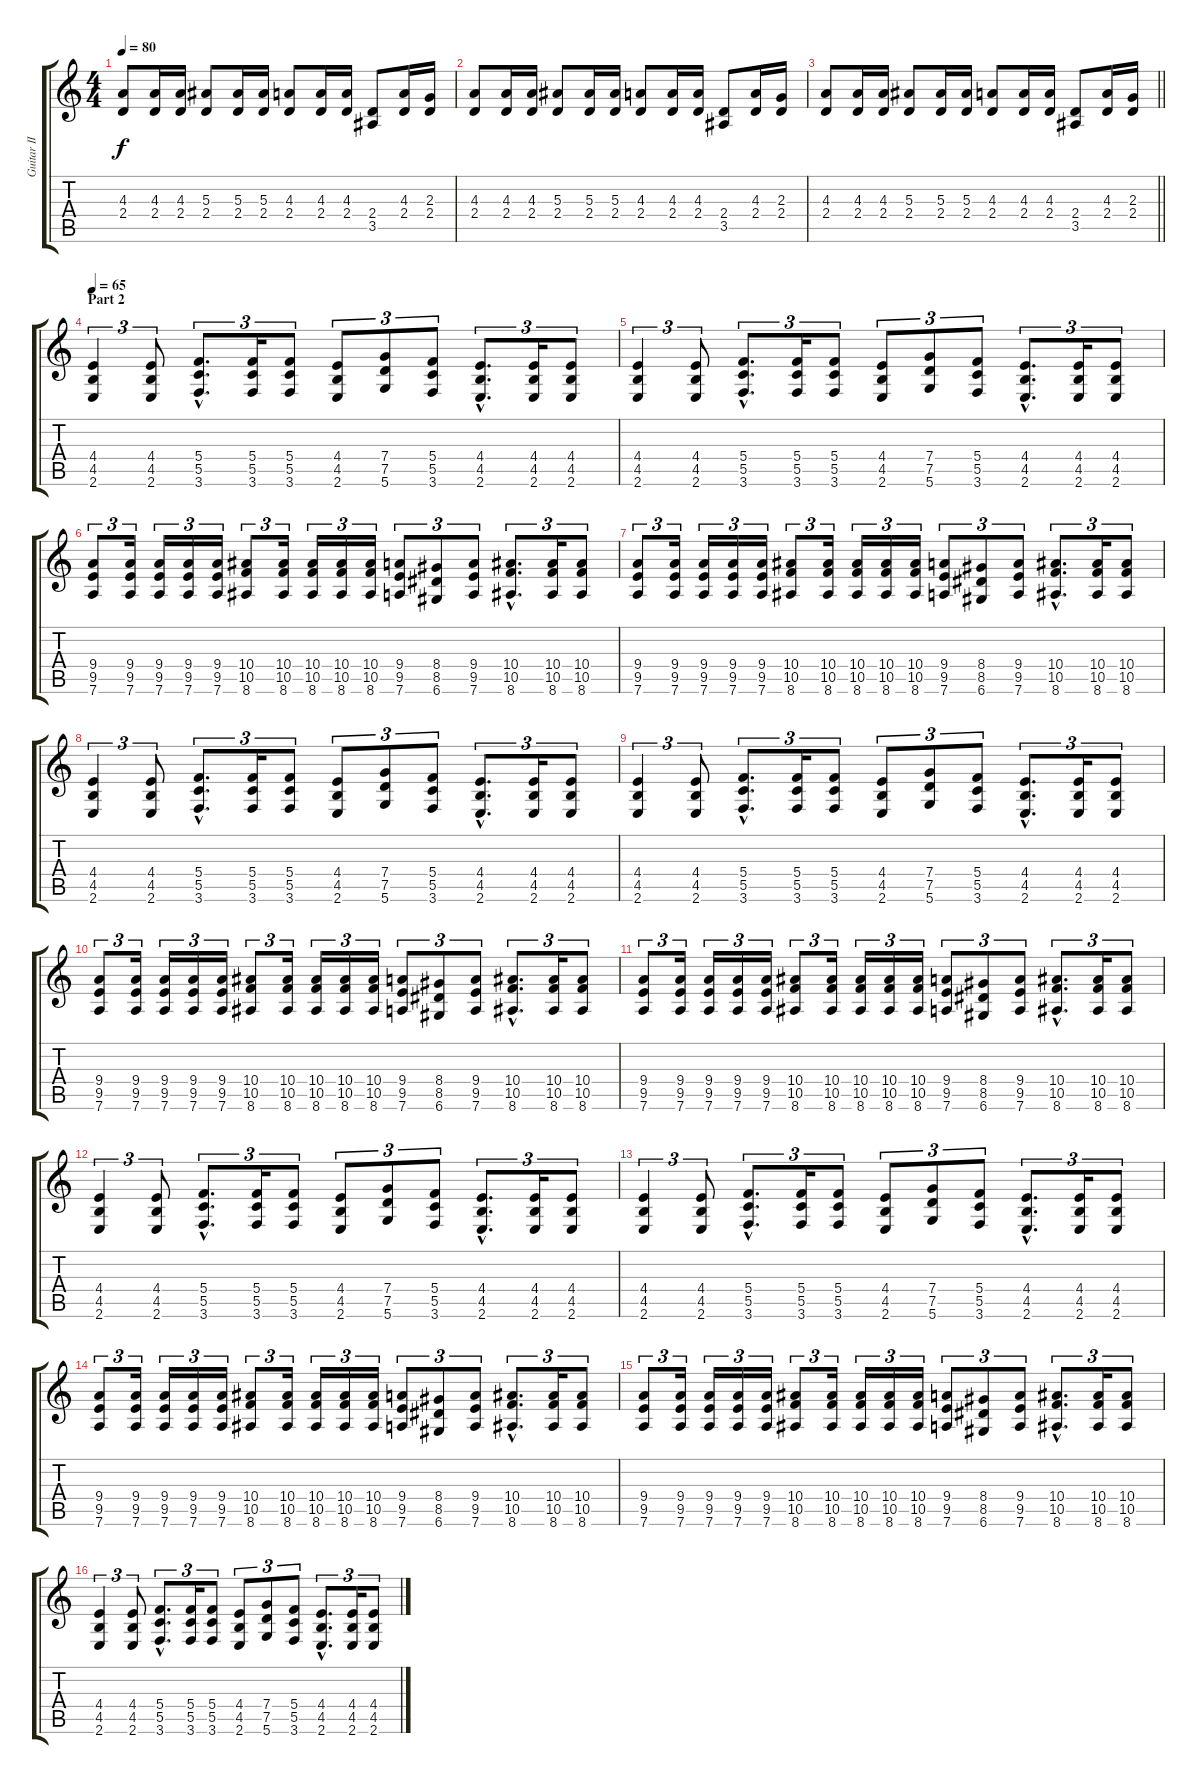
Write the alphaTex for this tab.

\track ("Guitar II" "Guitar II") {instrument distortionguitar}
\staff {score tabs}
\tuning (D4 A3 F3 C3 G2 D2) {hide}
\ts (4 4)
\tempo 80
\clef g2
\ks c
(4.3 2.4).8{dy f} (4.3 2.4).16 (4.3 2.4).16 (5.3 2.4).8 (5.3 2.4).16 (5.3 2.4).16 (4.3 2.4).8 (4.3 2.4).16 (4.3 2.4).16 (2.4 3.5).8 (4.3 2.4).16 (2.3 2.4).16 |
(4.3 2.4).8 (4.3 2.4).16 (4.3 2.4).16 (5.3 2.4).8 (5.3 2.4).16 (5.3 2.4).16 (4.3 2.4).8 (4.3 2.4).16 (4.3 2.4).16 (2.4 3.5).8 (4.3 2.4).16 (2.3 2.4).16 |
\barLineRight lightlight
(4.3 2.4).8 (4.3 2.4).16 (4.3 2.4).16 (5.3 2.4).8 (5.3 2.4).16 (5.3 2.4).16 (4.3 2.4).8 (4.3 2.4).16 (4.3 2.4).16 (2.4 3.5).8 (4.3 2.4).16 (2.3 2.4).16 |
\section ("" "Part 2")
\tempo 65
(4.4 4.5 2.6).4{tu (3 2)} (4.4 4.5 2.6).8{tu (3 2)} (5.4{hac} 5.5{hac} 3.6{hac}).8{d tu (3 2)} (5.4 5.5 3.6).16{tu (3 2)} (5.4 5.5 3.6).8{tu (3 2)} (4.4 4.5 2.6).8{tu (3 2)} (7.4 7.5 5.6).8{tu (3 2)} (5.4 5.5 3.6).8{tu (3 2)} (4.4{hac} 4.5{hac} 2.6{hac}).8{d tu (3 2)} (4.4 4.5 2.6).16{tu (3 2)} (4.4 4.5 2.6).8{tu (3 2)} |
(4.4 4.5 2.6).4{tu (3 2)} (4.4 4.5 2.6).8{tu (3 2)} (5.4{hac} 5.5{hac} 3.6{hac}).8{d tu (3 2)} (5.4 5.5 3.6).16{tu (3 2)} (5.4 5.5 3.6).8{tu (3 2)} (4.4 4.5 2.6).8{tu (3 2)} (7.4 7.5 5.6).8{tu (3 2)} (5.4 5.5 3.6).8{tu (3 2)} (4.4{hac} 4.5{hac} 2.6{hac}).8{d tu (3 2)} (4.4 4.5 2.6).16{tu (3 2)} (4.4 4.5 2.6).8{tu (3 2)} |
(9.4 9.5 7.6).8{tu (3 2)} (9.4 9.5 7.6).16{tu (3 2)} (9.4 9.5 7.6).16{tu (3 2)} (9.4 9.5 7.6).16{tu (3 2)} (9.4 9.5 7.6).16{tu (3 2)} (10.4 10.5 8.6).8{tu (3 2)} (10.4 10.5 8.6).16{tu (3 2)} (10.4 10.5 8.6).16{tu (3 2)} (10.4 10.5 8.6).16{tu (3 2)} (10.4 10.5 8.6).16{tu (3 2)} (9.4 9.5 7.6).8{tu (3 2)} (8.4 8.5 6.6).8{tu (3 2)} (9.4 9.5 7.6).8{tu (3 2)} (10.4{hac} 10.5{hac} 8.6{hac}).8{d tu (3 2)} (10.4 10.5 8.6).16{tu (3 2)} (10.4 10.5 8.6).8{tu (3 2)} |
(9.4 9.5 7.6).8{tu (3 2)} (9.4 9.5 7.6).16{tu (3 2)} (9.4 9.5 7.6).16{tu (3 2)} (9.4 9.5 7.6).16{tu (3 2)} (9.4 9.5 7.6).16{tu (3 2)} (10.4 10.5 8.6).8{tu (3 2)} (10.4 10.5 8.6).16{tu (3 2)} (10.4 10.5 8.6).16{tu (3 2)} (10.4 10.5 8.6).16{tu (3 2)} (10.4 10.5 8.6).16{tu (3 2)} (9.4 9.5 7.6).8{tu (3 2)} (8.4 8.5 6.6).8{tu (3 2)} (9.4 9.5 7.6).8{tu (3 2)} (10.4{hac} 10.5{hac} 8.6{hac}).8{d tu (3 2)} (10.4 10.5 8.6).16{tu (3 2)} (10.4 10.5 8.6).8{tu (3 2)} |
(4.4 4.5 2.6).4{tu (3 2)} (4.4 4.5 2.6).8{tu (3 2)} (5.4{hac} 5.5{hac} 3.6{hac}).8{d tu (3 2)} (5.4 5.5 3.6).16{tu (3 2)} (5.4 5.5 3.6).8{tu (3 2)} (4.4 4.5 2.6).8{tu (3 2)} (7.4 7.5 5.6).8{tu (3 2)} (5.4 5.5 3.6).8{tu (3 2)} (4.4{hac} 4.5{hac} 2.6{hac}).8{d tu (3 2)} (4.4 4.5 2.6).16{tu (3 2)} (4.4 4.5 2.6).8{tu (3 2)} |
(4.4 4.5 2.6).4{tu (3 2)} (4.4 4.5 2.6).8{tu (3 2)} (5.4{hac} 5.5{hac} 3.6{hac}).8{d tu (3 2)} (5.4 5.5 3.6).16{tu (3 2)} (5.4 5.5 3.6).8{tu (3 2)} (4.4 4.5 2.6).8{tu (3 2)} (7.4 7.5 5.6).8{tu (3 2)} (5.4 5.5 3.6).8{tu (3 2)} (4.4{hac} 4.5{hac} 2.6{hac}).8{d tu (3 2)} (4.4 4.5 2.6).16{tu (3 2)} (4.4 4.5 2.6).8{tu (3 2)} |
(9.4 9.5 7.6).8{tu (3 2)} (9.4 9.5 7.6).16{tu (3 2)} (9.4 9.5 7.6).16{tu (3 2)} (9.4 9.5 7.6).16{tu (3 2)} (9.4 9.5 7.6).16{tu (3 2)} (10.4 10.5 8.6).8{tu (3 2)} (10.4 10.5 8.6).16{tu (3 2)} (10.4 10.5 8.6).16{tu (3 2)} (10.4 10.5 8.6).16{tu (3 2)} (10.4 10.5 8.6).16{tu (3 2)} (9.4 9.5 7.6).8{tu (3 2)} (8.4 8.5 6.6).8{tu (3 2)} (9.4 9.5 7.6).8{tu (3 2)} (10.4{hac} 10.5{hac} 8.6{hac}).8{d tu (3 2)} (10.4 10.5 8.6).16{tu (3 2)} (10.4 10.5 8.6).8{tu (3 2)} |
(9.4 9.5 7.6).8{tu (3 2)} (9.4 9.5 7.6).16{tu (3 2)} (9.4 9.5 7.6).16{tu (3 2)} (9.4 9.5 7.6).16{tu (3 2)} (9.4 9.5 7.6).16{tu (3 2)} (10.4 10.5 8.6).8{tu (3 2)} (10.4 10.5 8.6).16{tu (3 2)} (10.4 10.5 8.6).16{tu (3 2)} (10.4 10.5 8.6).16{tu (3 2)} (10.4 10.5 8.6).16{tu (3 2)} (9.4 9.5 7.6).8{tu (3 2)} (8.4 8.5 6.6).8{tu (3 2)} (9.4 9.5 7.6).8{tu (3 2)} (10.4{hac} 10.5{hac} 8.6{hac}).8{d tu (3 2)} (10.4 10.5 8.6).16{tu (3 2)} (10.4 10.5 8.6).8{tu (3 2)} |
(4.4 4.5 2.6).4{tu (3 2)} (4.4 4.5 2.6).8{tu (3 2)} (5.4{hac} 5.5{hac} 3.6{hac}).8{d tu (3 2)} (5.4 5.5 3.6).16{tu (3 2)} (5.4 5.5 3.6).8{tu (3 2)} (4.4 4.5 2.6).8{tu (3 2)} (7.4 7.5 5.6).8{tu (3 2)} (5.4 5.5 3.6).8{tu (3 2)} (4.4{hac} 4.5{hac} 2.6{hac}).8{d tu (3 2)} (4.4 4.5 2.6).16{tu (3 2)} (4.4 4.5 2.6).8{tu (3 2)} |
(4.4 4.5 2.6).4{tu (3 2)} (4.4 4.5 2.6).8{tu (3 2)} (5.4{hac} 5.5{hac} 3.6{hac}).8{d tu (3 2)} (5.4 5.5 3.6).16{tu (3 2)} (5.4 5.5 3.6).8{tu (3 2)} (4.4 4.5 2.6).8{tu (3 2)} (7.4 7.5 5.6).8{tu (3 2)} (5.4 5.5 3.6).8{tu (3 2)} (4.4{hac} 4.5{hac} 2.6{hac}).8{d tu (3 2)} (4.4 4.5 2.6).16{tu (3 2)} (4.4 4.5 2.6).8{tu (3 2)} |
(9.4 9.5 7.6).8{tu (3 2)} (9.4 9.5 7.6).16{tu (3 2)} (9.4 9.5 7.6).16{tu (3 2)} (9.4 9.5 7.6).16{tu (3 2)} (9.4 9.5 7.6).16{tu (3 2)} (10.4 10.5 8.6).8{tu (3 2)} (10.4 10.5 8.6).16{tu (3 2)} (10.4 10.5 8.6).16{tu (3 2)} (10.4 10.5 8.6).16{tu (3 2)} (10.4 10.5 8.6).16{tu (3 2)} (9.4 9.5 7.6).8{tu (3 2)} (8.4 8.5 6.6).8{tu (3 2)} (9.4 9.5 7.6).8{tu (3 2)} (10.4{hac} 10.5{hac} 8.6{hac}).8{d tu (3 2)} (10.4 10.5 8.6).16{tu (3 2)} (10.4 10.5 8.6).8{tu (3 2)} |
(9.4 9.5 7.6).8{tu (3 2)} (9.4 9.5 7.6).16{tu (3 2)} (9.4 9.5 7.6).16{tu (3 2)} (9.4 9.5 7.6).16{tu (3 2)} (9.4 9.5 7.6).16{tu (3 2)} (10.4 10.5 8.6).8{tu (3 2)} (10.4 10.5 8.6).16{tu (3 2)} (10.4 10.5 8.6).16{tu (3 2)} (10.4 10.5 8.6).16{tu (3 2)} (10.4 10.5 8.6).16{tu (3 2)} (9.4 9.5 7.6).8{tu (3 2)} (8.4 8.5 6.6).8{tu (3 2)} (9.4 9.5 7.6).8{tu (3 2)} (10.4{hac} 10.5{hac} 8.6{hac}).8{d tu (3 2)} (10.4 10.5 8.6).16{tu (3 2)} (10.4 10.5 8.6).8{tu (3 2)} |
(4.4 4.5 2.6).4{tu (3 2)} (4.4 4.5 2.6).8{tu (3 2)} (5.4{hac} 5.5{hac} 3.6{hac}).8{d tu (3 2)} (5.4 5.5 3.6).16{tu (3 2)} (5.4 5.5 3.6).8{tu (3 2)} (4.4 4.5 2.6).8{tu (3 2)} (7.4 7.5 5.6).8{tu (3 2)} (5.4 5.5 3.6).8{tu (3 2)} (4.4{hac} 4.5{hac} 2.6{hac}).8{d tu (3 2)} (4.4 4.5 2.6).16{tu (3 2)} (4.4 4.5 2.6).8{tu (3 2)}
